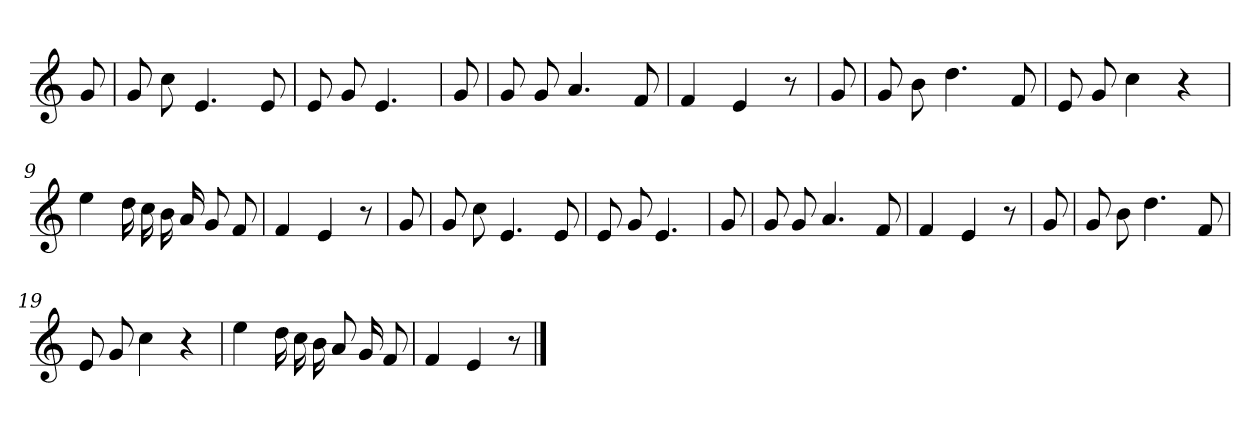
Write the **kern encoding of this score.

**kern
*part1
*staff1
*clefG2
*k[]
*C:
=
8g
=1
8g
8cc
4.e
8e
=2
8e
8g
4.e
=3
8g
=4
8g
8g
4.a
8f
=5
4f
4e
8r
=6
8g
=7
8g
8b
4.dd
8f
=8
8e
8g
4cc
4r
=9
4ee
16dd
16cc
16b
16a
8g
8f
=10
4f
4e
8r
=11
8g
=12
8g
8cc
4.e
8e
=13
8e
8g
4.e
=14
8g
=15
8g
8g
4.a
8f
=16
4f
4e
8r
=17
8g
=18
8g
8b
4.dd
8f
=19
8e
8g
4cc
4r
=20
4ee
16dd
16cc
16b
8a
16g
8f
=21
4f
4e
8r
==
*-
